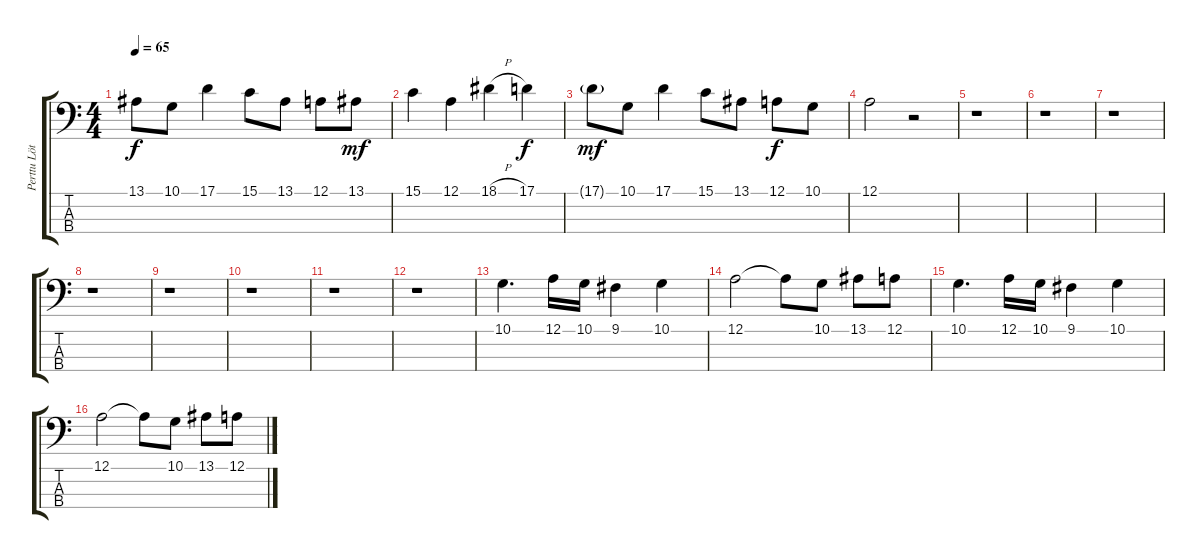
\track ("Perttu Lötjönen (Violoncello)" "Perttu Löt") {instrument cello}
\staff {score tabs}
\tuning (A2 D2 G1 C1) {hide}
\ts (4 4)
\tempo 65
\clef f4
\ks c
13.1.8{dy f} 10.1.8 17.1.4 15.1.8 13.1.8 12.1.8 13.1.8{dy mf} |
15.1.4 12.1.4 18.1{h}.4 17.1.4{dy f} |
17.1{g}.8{dy mf} 10.1.8 17.1.4 15.1.8 13.1.8 12.1.8{dy f} 10.1.8 |
12.1.2 r.2 |
r.1 |
r.1 |
r.1 |
r.1 |
r.1 |
r.1 |
r.1 |
r.1 |
10.1.4{d} 12.1.16 10.1.16 9.1.4 10.1.4 |
12.1.2 12.1{t}.8 10.1.8 13.1.8 12.1.8 |
10.1.4{d} 12.1.16 10.1.16 9.1.4 10.1.4 |
12.1.2 12.1{t}.8 10.1.8 13.1.8 12.1.8
